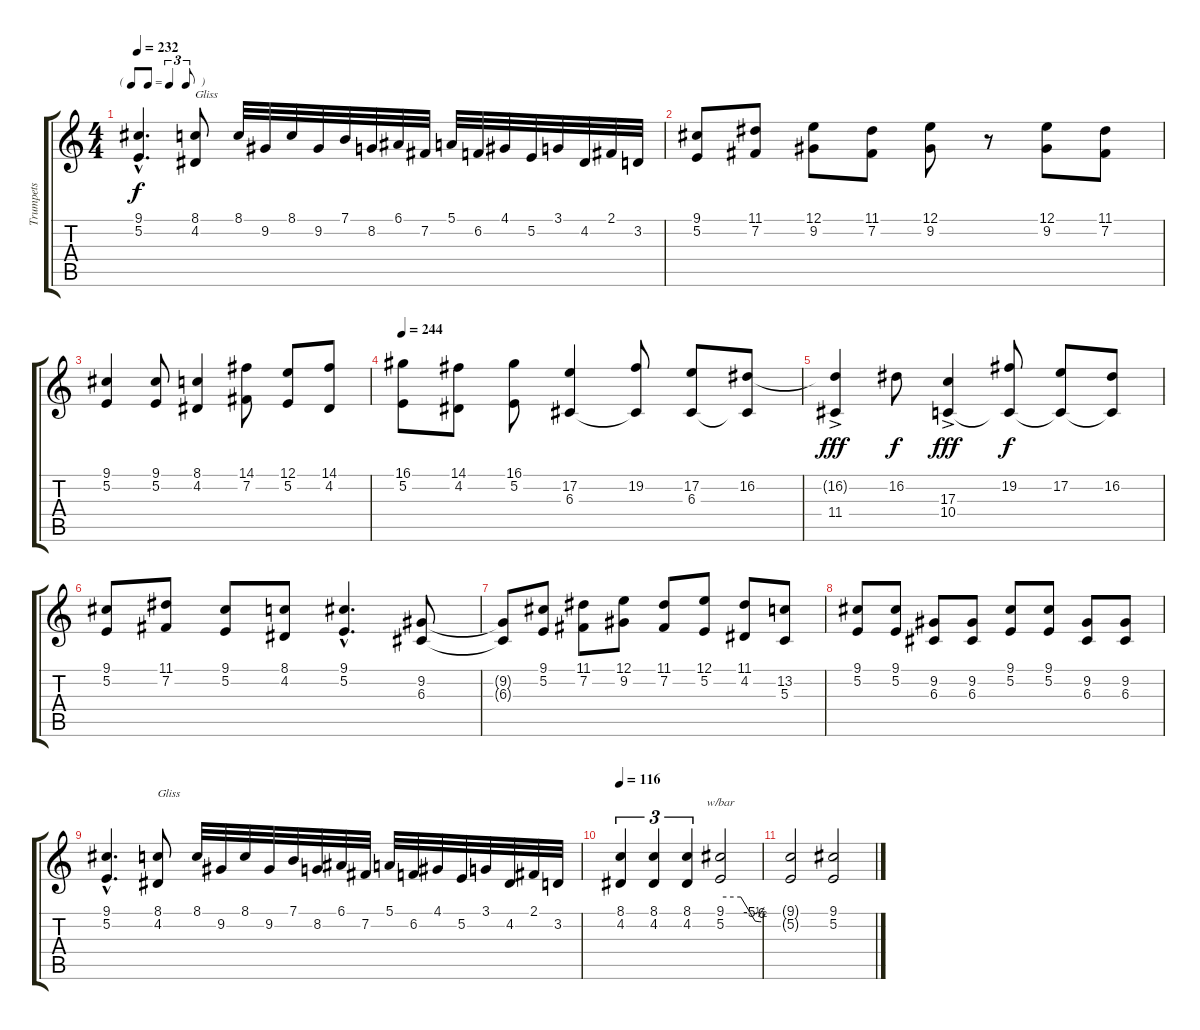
\track ("Trumpets" "Trumpets") {instrument brasssection}
\staff {score tabs}
\tuning (E4 B3 G3 D3 A2 E2) {hide}
\ts (4 4)
\tf triplet8th
\tempo 232
\clef g2
\ks c
(9.1{hac} 5.2{hac}).4{d dy f} (8.1 4.2).8{txt "Gliss"} 8.1.32 9.2.32 8.1.32 9.2.32 7.1.32 8.2.32 6.1.32 7.2.32 5.1.32 6.2.32 4.1.32 5.2.32 3.1.32 4.2.32 2.1.32 3.2.32 |
(9.1 5.2).8 (11.1 7.2).8 (12.1 9.2).8 (11.1 7.2).8 (12.1 9.2).8 r.8 (12.1 9.2).8 (11.1 7.2).8 |
(9.1 5.2).4 (9.1 5.2).8 (8.1 4.2).4 (14.1 7.2).8 (12.1 5.2).8 (14.1 4.2).8 |
\tempo 244
(16.1 5.2).8 (14.1 4.2).8 (16.1 5.2).8 (17.2 6.3).4 (19.2 6.3{t}).8 (17.2 6.3).8 (16.2 6.3{t}).8 |
(16.2{t} 11.4{ac}).4{dy fff} 16.2.8{dy f} (17.3 10.4{ac}).4{dy fff} (19.2 10.4{t}).8{dy f} (17.2 10.4{t}).8 (16.2 10.4{t}).8 |
(9.1 5.2).8 (11.1 7.2).8 (9.1 5.2).8 (8.1 4.2).8 (9.1{hac} 5.2{hac}).4{d} (9.2 6.3).8 |
(9.2{t} 6.3{t}).8 (9.1 5.2).8 (11.1 7.2).8 (12.1 9.2).8 (11.1 7.2).8 (12.1 5.2).8 (11.1 4.2).8 (13.2 5.3).8 |
(9.1 5.2).8 (9.1 5.2).8 (9.2 6.3).8 (9.2 6.3).8 (9.1 5.2).8 (9.1 5.2).8 (9.2 6.3).8 (9.2 6.3).8 |
(9.1{hac} 5.2{hac}).4{d} (8.1 4.2).8{txt "Gliss"} 8.1.32 9.2.32 8.1.32 9.2.32 7.1.32 8.2.32 6.1.32 7.2.32 5.1.32 6.2.32 4.1.32 5.2.32 3.1.32 4.2.32 2.1.32 3.2.32 |
\tempo 116
(8.1 4.2).4{tu (3 2)} (8.1 4.2).4{tu (3 2)} (8.1 4.2).4{tu (3 2)} (9.1 5.2).2{tbe (custom default 0 0 30 0 51 -22 57 -24 60 -24)} |
(9.1{t} 5.2{t}).2 (9.1 5.2).2
